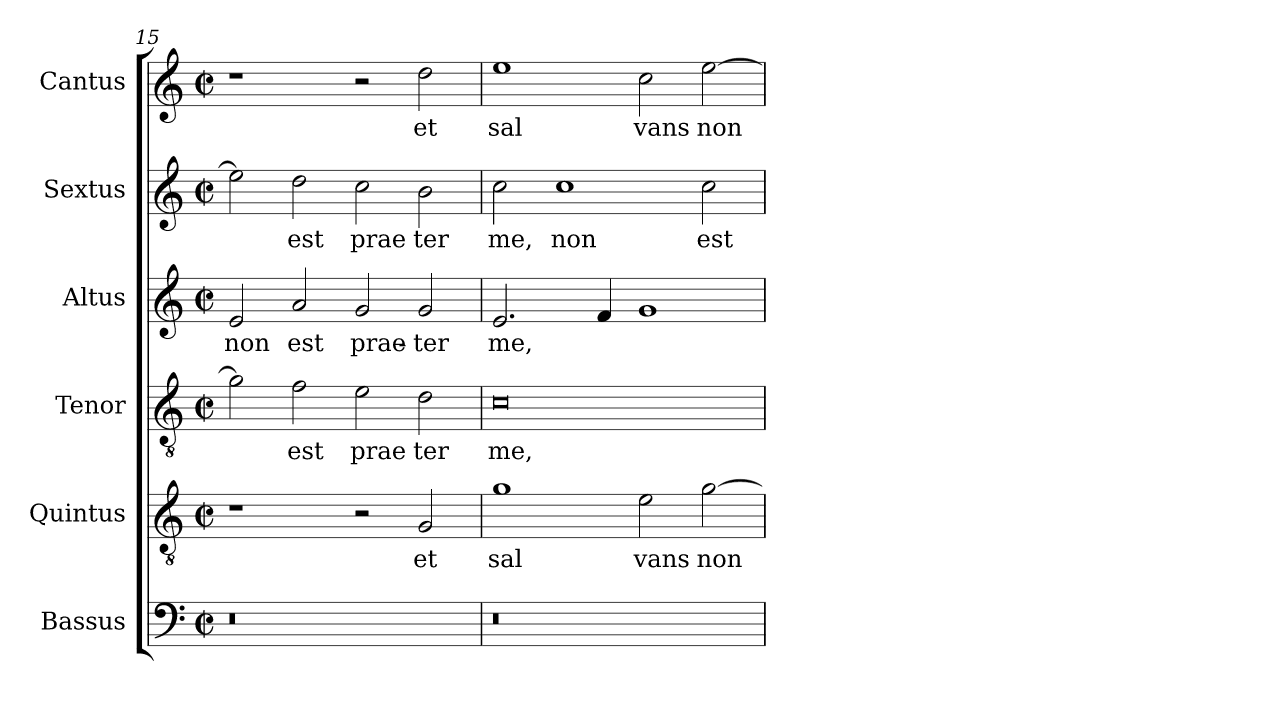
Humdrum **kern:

**kern	**kern	**text	**kern	**text	**kern	**text	**kern	**text	**kern	**text
*part6	*part5	*part5	*part4	*part4	*part3	*part3	*part2	*part2	*part1	*part1
*staff6	*staff5	*staff5	*staff4	*staff4	*staff3	*staff3	*staff2	*staff2	*staff1	*staff1
*I"Bassus	*I"Quintus	*	*I"Tenor	*	*I"Altus	*	*I"Sextus	*	*I"Cantus	*
*clefF4	*clefGv2	*	*clefGv2	*	*clefG2	*	*clefG2	*	*clefG2	*
*M2/2	*M2/2	*	*M2/2	*	*M2/2	*	*M2/2	*	*M2/2	*
*met(c|)	*met(c|)	*	*met(c|)	*	*met(c|)	*	*met(c|)	*	*met(c|)	*
=15	=15	=15	=15	=15	=15	=15	=15	=15	=15	=15
!	!	!	!	!	!	!LO:LY:b:cj	!	!	!	!
0r	1r	.	2g\]	.	2e/	non	2ee\]	.	1r	.
!	!	!	!	!LO:LY:b:cj	!	!LO:LY:b:cj	!	!LO:LY:b:cj	!	!
.	.	.	2f\	est	2a/	est	2dd\	est	.	.
!	!	!	!	!LO:LY:b:cj	!	!LO:LY:b:cj	!	!LO:LY:b:cj	!	!
.	2r	.	2e\	prae	2g/	prae-	2cc\	prae	2r	.
!	!	!LO:LY:b:cj	!	!LO:LY:b:cj	!	!LO:LY:b:cj	!	!LO:LY:b:cj	!	!LO:LY:b:cj
.	2G/	et	2d\	ter	2g/	-ter	2b\	ter	2dd\	et
=16	=16	=16	=16	=16	=16	=16	=16	=16	=16	=16
!	!	!LO:LY:b:cj	!	!LO:LY:b:cj	!	!LO:LY:b	!	!LO:LY:b:cj	!	!LO:LY:b:cj
0r	1g	sal	0c	me,	2.e/	me,	2cc\	me,	1ee	sal
!	!	!	!	!	!	!	!	!LO:LY:b:cj	!	!
.	.	.	.	.	.	.	1cc	non	.	.
.	.	.	.	.	4f/	.	.	.	.	.
!	!	!LO:LY:b:cj	!	!	!	!	!	!	!	!LO:LY:b:cj
.	2e\	vans	.	.	1g	.	.	.	2cc\	vans
!	!	!LO:LY:b	!	!	!	!	!	!LO:LY:b:cj	!	!LO:LY:b
.	[>2g\	non	.	.	.	.	2cc\	est	[>2ee\	non
=	=	=	=	=	=	=	=	=	=	=
*-	*-	*-	*-	*-	*-	*-	*-	*-	*-	*-
